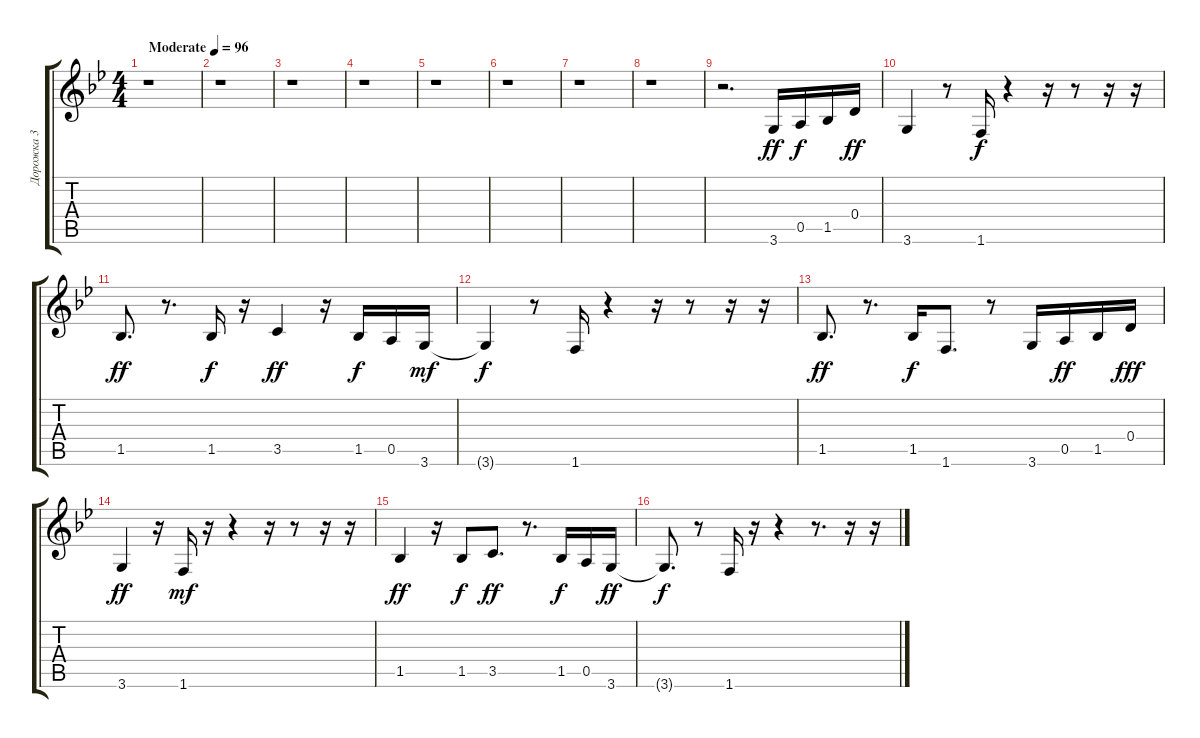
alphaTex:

\track ("Дорожка 3" "Дорожка 3") {instrument electricbassfinger}
\staff {score tabs}
\tuning (E4 B3 G3 D3 A2 E2) {hide}
\ts (4 4)
\tempo (96 "Moderate")
\clef g2
\ks bb
r.1{dy ff instrument electricbassfinger} |
r.1 |
r.1 |
r.1 |
r.1 |
r.1 |
r.1 |
r.1 |
r.2{d} 3.6.16{balance 12} 0.5.16{dy f} 1.5.16 0.4.16{dy ff} |
3.6.4 r.8 1.6.16{dy f} r.4 r.16 r.8 r.16 r.16 |
1.5.8{d dy ff} r.8{d} 1.5.16{dy f} r.16 3.5.4{dy ff} r.16 1.5.16{dy f} 0.5.16 3.6.16{dy mf} |
3.6{t}.4{dy f} r.8 1.6.16 r.4 r.16 r.8 r.16 r.16 |
1.5.8{d dy ff} r.8{d} 1.5.16{dy f} 1.6.8{d} r.8 3.6.16 0.5.16{dy ff} 1.5.16 0.4.16{dy fff} |
3.6.4{dy ff} r.16 1.6.16{dy mf} r.16 r.4 r.16 r.8 r.16 r.16 |
1.5.4{dy ff} r.16 1.5.8{dy f} 3.5.8{d dy ff} r.8{d} 1.5.16{dy f} 0.5.16 3.6.16{dy ff} |
3.6{t}.8{d dy f} r.8 1.6.16 r.16 r.4 r.8{d} r.16 r.16
